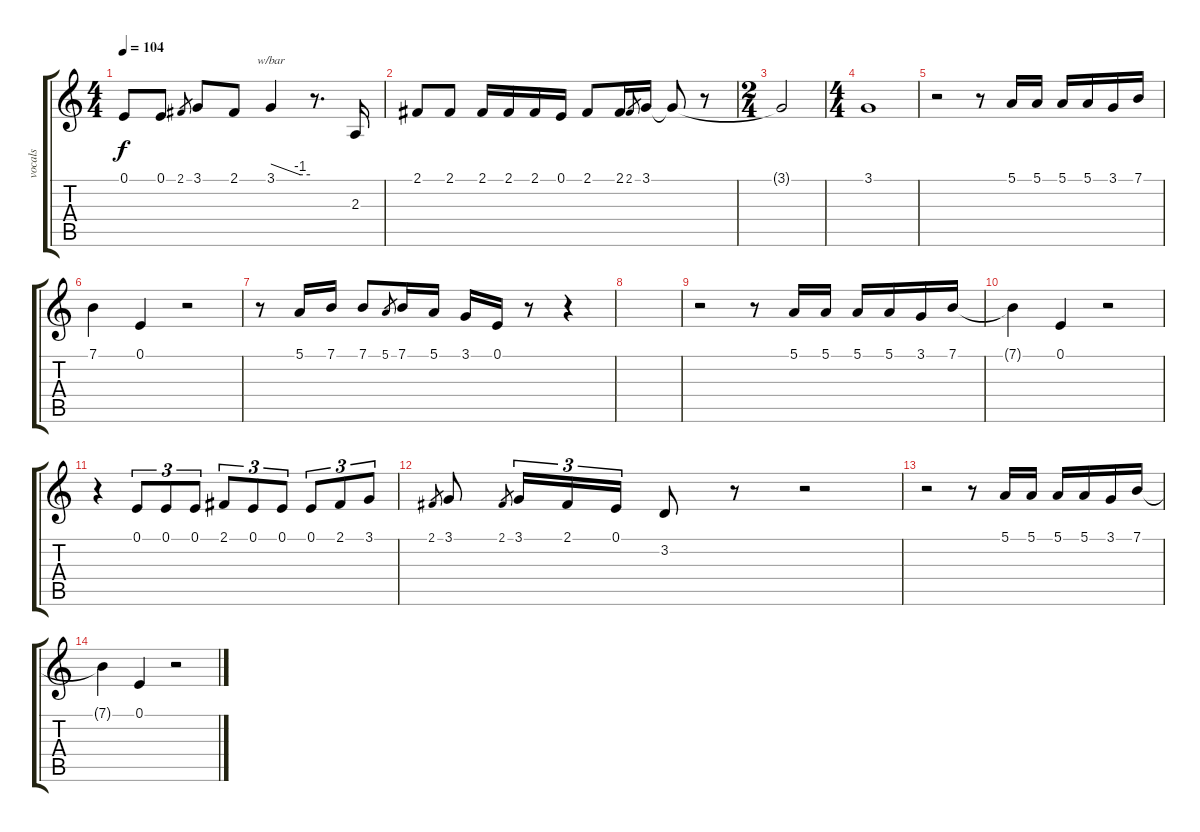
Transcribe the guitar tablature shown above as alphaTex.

\track ("vocals" "vocals") {instrument lead2sawtooth}
\staff {score tabs}
\tuning (E4 B3 G3 D3 A2 E2) {hide}
\ts (4 4)
\tempo 104
\clef g2
\ks c
0.1.8{dy f} 0.1.8 2.1.8{gr} 3.1.8 2.1.8 3.1.4{tbe (custom default 0 0 45 -4 60 -4)} r.8{d} 2.3.16 |
2.1.8 2.1.8 2.1.16 2.1.16 2.1.16 0.1.16 2.1.8 2.1.16 2.1.8{gr} 3.1.16 3.1{t}.8 r.8 |
\ts (2 4)
3.1{t}.2 |
\ts (4 4)
3.1.1 |
r.2 r.8 5.1.16 5.1.16 5.1.16 5.1.16 3.1.16 7.1.16 |
7.1.4 0.1.4 r.2 |
r.8 5.1.16 7.1.16 7.1.8 5.1.8{gr} 7.1.16 5.1.16 3.1.16 0.1.16 r.8 r.4 |
|
r.2 r.8 5.1.16 5.1.16 5.1.16 5.1.16 3.1.16 7.1.16 |
7.1{t}.4 0.1.4 r.2 |
r.4 0.1.8{tu (3 2)} 0.1.8{tu (3 2)} 0.1.8{tu (3 2)} 2.1.8{tu (3 2)} 0.1.8{tu (3 2)} 0.1.8{tu (3 2)} 0.1.8{tu (3 2)} 2.1.8{tu (3 2)} 3.1.8{tu (3 2)} |
2.1.8{gr} 3.1.8 2.1.8{gr} 3.1.16{tu (3 2)} 2.1.16{tu (3 2)} 0.1.16{tu (3 2)} 3.2.8 r.8 r.2 |
r.2 r.8 5.1.16 5.1.16 5.1.16 5.1.16 3.1.16 7.1.16 |
7.1{t}.4 0.1.4 r.2
